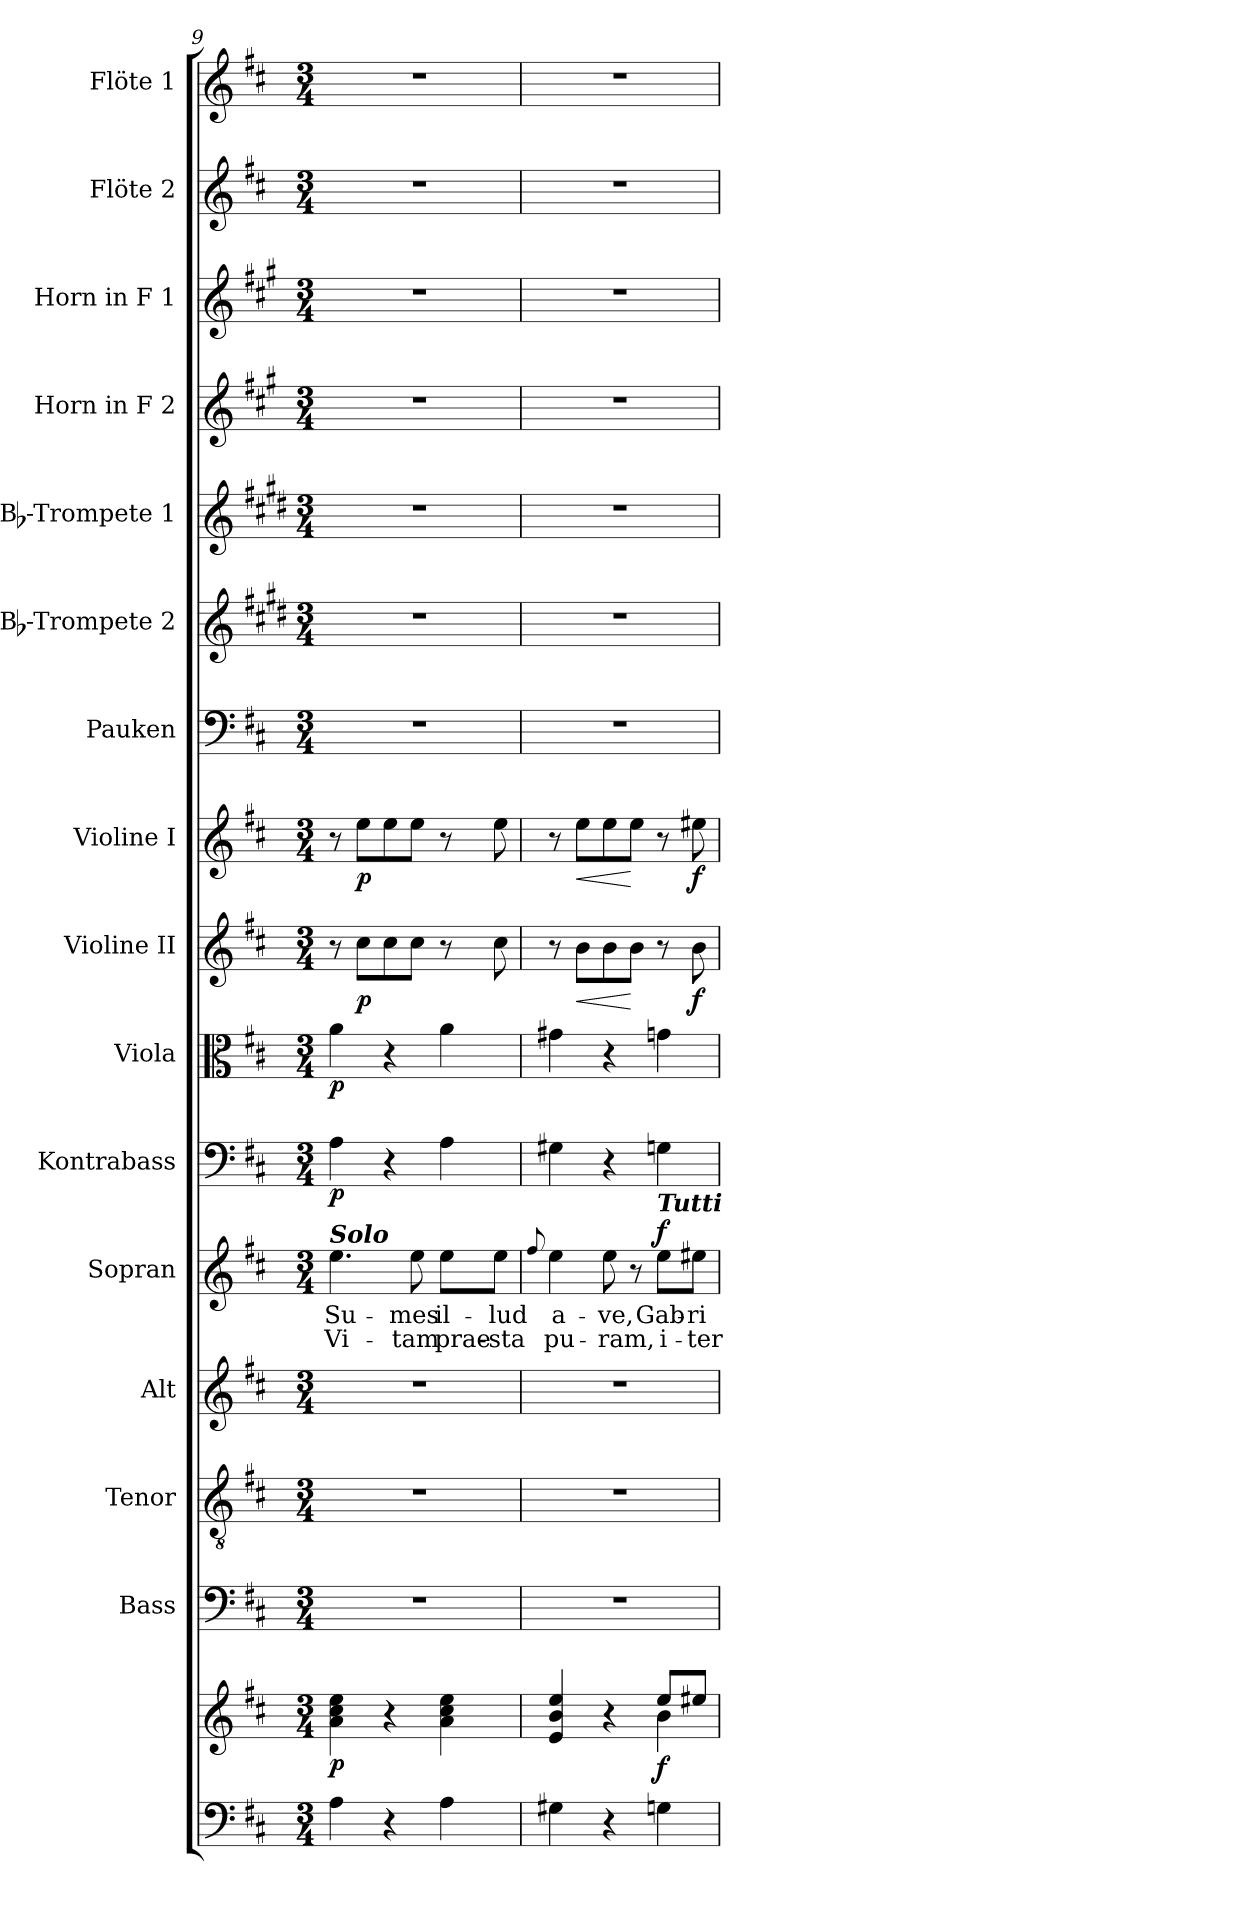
**kern	**kern	**dynam	**kern	**kern	**kern	**kern	**text	**text	**dynam	**kern	**dynam	**kern	**dynam	**kern	**dynam	**kern	**dynam	**kern	**kern	**kern	**kern	**kern	**kern	**kern
*part16	*part16	*part16	*part15	*part14	*part13	*part12	*part12	*part12	*part12	*part11	*part11	*part10	*part10	*part9	*part9	*part8	*part8	*part7	*part6	*part5	*part4	*part3	*part2	*part1
*staff17	*staff16	*staff16/17	*staff15	*staff14	*staff13	*staff12	*staff12	*staff12	*staff12	*staff11	*staff11	*staff10	*staff10	*staff9	*staff9	*staff8	*staff8	*staff7	*staff6	*staff5	*staff4	*staff3	*staff2	*staff1
*	*	*	*I"Bass	*I"Tenor	*I"Alt	*I"Sopran	*	*	*	*I"Kontrabass	*	*I"Viola	*	*I"Violine II	*	*I"Violine I	*	*I"Pauken	*I"Bb-Trompete 2	*I"Bb-Trompete 1	*I"Horn in F 2	*I"Horn in F 1	*I"Flöte 2	*I"Flöte 1
*	*	*	*I'B.	*I'T.	*I'A.	*I'S.	*	*	*	*I'Kb.	*	*I'Vla.	*	*I'Vl. II	*	*I'Vl. I	*	*I'Pk.	*I'Bb Trp. 2	*I'Bb Trp. 1	*	*	*I'Fl. 2	*I'Fl. 1
*clefF4	*clefG2	*	*clefF4	*clefGv2	*clefG2	*clefG2	*	*	*	*clefF4	*	*clefC3	*	*clefG2	*	*clefG2	*	*clefF4	*clefG2	*clefG2	*clefG2	*clefG2	*clefG2	*clefG2
*	*	*	*	*	*	*	*	*	*	*ITrd7c12	*	*	*	*	*	*	*	*	*ITrd1c2	*ITrd1c2	*ITrd4c7	*ITrd4c7	*	*
*k[f#c#]	*k[f#c#]	*	*k[f#c#]	*k[f#c#]	*k[f#c#]	*k[f#c#]	*	*	*	*k[f#c#]	*	*k[f#c#]	*	*k[f#c#]	*	*k[f#c#]	*	*k[f#c#]	*k[f#c#]	*k[f#c#]	*k[f#c#]	*k[f#c#]	*k[f#c#]	*k[f#c#]
*D:	*D:	*	*D:	*D:	*D:	*D:	*	*	*	*D:	*	*D:	*	*D:	*	*D:	*	*D:	*D:	*D:	*D:	*D:	*D:	*D:
*M3/4	*M3/4	*	*M3/4	*M3/4	*M3/4	*M3/4	*	*	*	*M3/4	*	*M3/4	*	*M3/4	*	*M3/4	*	*M3/4	*M3/4	*M3/4	*M3/4	*M3/4	*M3/4	*M3/4
=9	=9	=9	=9	=9	=9	=9	=9	=9	=9	=9	=9	=9	=9	=9	=9	=9	=9	=9	=9	=9	=9	=9	=9	=9
!	!	!	!	!	!	!LO:TX:a:Bi:t=Solo	!	!	!	!	!	!	!	!	!	!	!	!	!	!	!	!	!	!
!	!	!LO:DY:b	!	!	!	!	!LO:LY:b	!LO:LY:b	!	!	!LO:DY:b	!	!LO:DY:b	!	!	!	!	!	!	!	!	!	!	!
4A\	4a\ 4cc#\ 4ee\	p	2.r	2.r	2.r	4.ee\	Su-	Vi-	.	4AA\	p	4a\	p	8r	.	8r	.	2.r	2.r	2.r	2.r	2.r	2.r	2.r
!	!	!	!	!	!	!	!	!	!	!	!	!	!	!	!LO:DY:b	!	!LO:DY:b	!	!	!	!	!	!	!
.	.	.	.	.	.	.	.	.	.	.	.	.	.	8cc#\L	p	8ee\L	p	.	.	.	.	.	.	.
4r	4r	.	.	.	.	.	.	.	.	4r	.	4r	.	8cc#\	.	8ee\	.	.	.	.	.	.	.	.
!	!	!	!	!	!	!	!LO:LY:b	!LO:LY:b	!	!	!	!	!	!	!	!	!	!	!	!	!	!	!	!
.	.	.	.	.	.	8ee\	-mes	-tam	.	.	.	.	.	8cc#\J	.	8ee\J	.	.	.	.	.	.	.	.
!	!	!	!	!	!	!	!LO:LY:b	!LO:LY:b	!	!	!	!	!	!	!	!	!	!	!	!	!	!	!	!
4A\	4a\ 4cc#\ 4ee\	.	.	.	.	8ee\L	il-	prae-	.	4AA\	.	4a\	.	8r	.	8r	.	.	.	.	.	.	.	.
!	!	!	!	!	!	!	!LO:LY:b	!LO:LY:b	!	!	!	!	!	!	!	!	!	!	!	!	!	!	!	!
.	.	.	.	.	.	8ee\J	-lud	-sta	.	.	.	.	.	8cc#\	.	8ee\	.	.	.	.	.	.	.	.
=10	=10	=10	=10	=10	=10	=10	=10	=10	=10	=10	=10	=10	=10	=10	=10	=10	=10	=10	=10	=10	=10	=10	=10	=10
.	.	.	.	.	.	8qqff#/	.	.	.	.	.	.	.	.	.	.	.	.	.	.	.	.	.	.
*	*^	*	*	*	*	*	*	*	*	*	*	*	*	*	*	*	*	*	*	*	*	*	*	*
!	!	!	!	!	!	!	!	!LO:LY:b	!LO:LY:b	!	!	!	!	!	!	!	!	!	!	!	!	!	!	!	!
4G#X\	4e/ 4b/ 4ee/	2ryy	.	2.r	2.r	2.r	4ee\	a-	pu-	.	4GG#X\	.	4g#X\	.	8r	.	8r	.	2.r	2.r	2.r	2.r	2.r	2.r	2.r
!	!	!	!	!	!	!	!	!	!	!	!	!	!	!	!	!LO:HP:b	!	!LO:HP:b	!	!	!	!	!	!	!
.	.	.	.	.	.	.	.	.	.	.	.	.	.	.	8b\L	<	8ee\L	<	.	.	.	.	.	.	.
!	!	!	!	!	!	!	!	!LO:LY:b	!LO:LY:b	!	!	!	!	!	!	!	!	!	!	!	!	!	!	!	!
4r	4r	.	.	.	.	.	8ee\	-ve,	-ram,	.	4r	.	4r	.	8b\	.	8ee\	.	.	.	.	.	.	.	.
.	.	.	.	.	.	.	8r	.	.	.	.	.	.	.	8b\J	[	8ee\J	[	.	.	.	.	.	.	.
!	!	!	!	!	!	!	!LO:TX:a:Bi:t=Tutti	!	!	!	!	!	!	!	!	!	!	!	!	!	!	!	!	!	!
!	!	!	!LO:DY:b	!	!	!	!	!LO:LY:b	!LO:LY:b	!LO:DY:a	!	!	!	!	!	!	!	!	!	!	!	!	!	!	!
4Gn\	8ee/L	4b\	f	.	.	.	8ee\L	Gab-	i-	f	4GGn\	.	4gn\	.	8r	.	8r	.	.	.	.	.	.	.	.
!	!	!	!	!	!	!	!	!LO:LY:b	!LO:LY:b	!	!	!	!	!	!	!LO:DY:b	!	!LO:DY:b	!	!	!	!	!	!	!
.	8ee#X/J	.	.	.	.	.	8ee#X\J	-ri-	-ter	.	.	.	.	.	8b\	f	8ee#X\	f	.	.	.	.	.	.	.
*	*v	*v	*	*	*	*	*	*	*	*	*	*	*	*	*	*	*	*	*	*	*	*	*	*	*
=	=	=	=	=	=	=	=	=	=	=	=	=	=	=	=	=	=	=	=	=	=	=	=	=
*-	*-	*-	*-	*-	*-	*-	*-	*-	*-	*-	*-	*-	*-	*-	*-	*-	*-	*-	*-	*-	*-	*-	*-	*-
